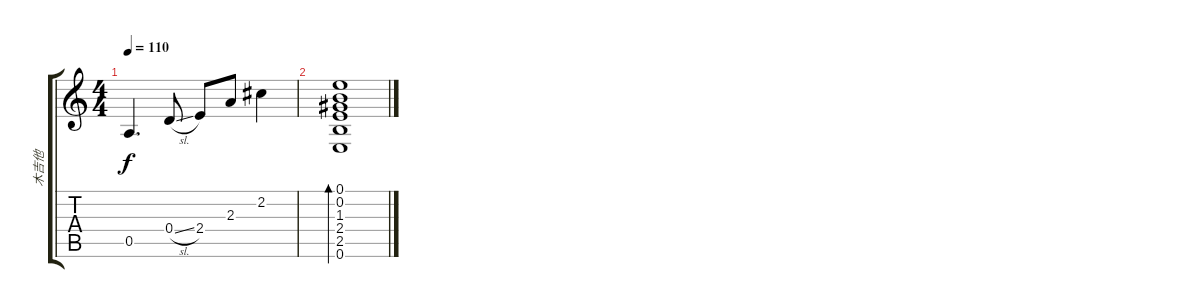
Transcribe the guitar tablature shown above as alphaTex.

\track ("木吉他" "木吉他") {instrument acousticguitarsteel}
\staff {score tabs}
\tuning (E4 B3 G3 D3 A2 E2) {hide}
\ts (4 4)
\tempo 110
\clef g2
\ks c
0.5.4{d dy f} 0.4{sl}.8 2.4.8 2.3.8 2.2.4 |
(0.1 0.2 1.3 2.4 2.5 0.6).1{bd 120}
